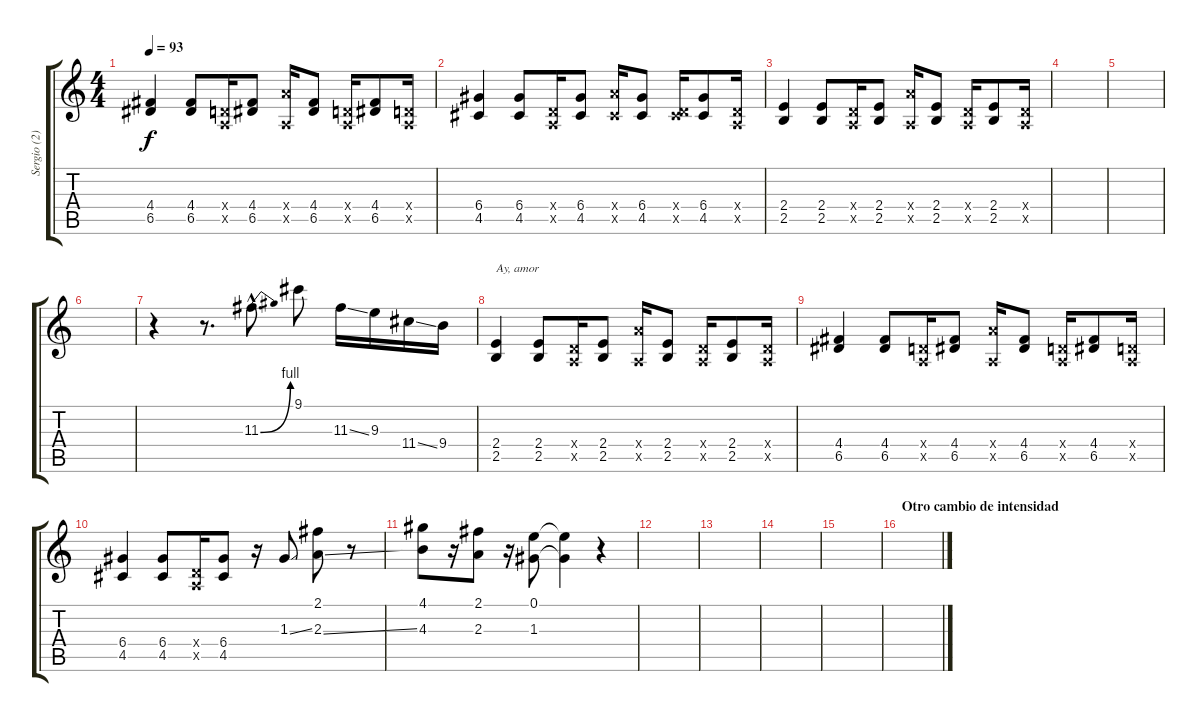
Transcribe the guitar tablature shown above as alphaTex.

\track ("Sergio (2)" "Sergio (2)") {instrument distortionguitar}
\staff {score tabs}
\tuning (E4 B3 G3 D3 A2 E2) {hide}
\ts (4 4)
\tempo 93
\clef g2
\ks c
(4.4 6.5).4{dy f} (4.4 6.5).8 (0.4{x} 0.5{x}).16 (4.4 6.5).8 (7.4{x} 0.5{x}).16 (4.4 6.5).8 (0.4{x} 0.5{x}).16 (4.4 6.5).8 (0.4{x} 0.5{x}).16 |
(6.4 4.5).4 (6.4 4.5).8 (0.4{x} 0.5{x}).16 (6.4 4.5).8 (7.4{x} 4.5{x}).16 (6.4 4.5).8 (0.4{x} 4.5{x}).16 (6.4 4.5).8 (0.4{x} 0.5{x}).16 |
(2.4 2.5).4 (2.4 2.5).8 (0.4{x} 0.5{x}).16 (2.4 2.5).8 (7.4{x} 0.5{x}).16 (2.4 2.5).8 (0.4{x} 0.5{x}).16 (2.4 2.5).8 (0.4{x} 0.5{x}).16 |
|
|
|
r.4 r.8{d} 11.3{be (bend 0 0 60 4) hac}.8{d volume 14 instrument electricguitarjazz} 9.1.8 11.3{ss}.16 9.3.16 11.4{ss}.16 9.4.16 |
(2.4 2.5).4{txt "Ay, amor" volume 11 instrument distortionguitar} (2.4 2.5).8 (0.4{x} 0.5{x}).16 (2.4 2.5).8 (7.4{x} 0.5{x}).16 (2.4 2.5).8 (0.4{x} 0.5{x}).16 (2.4 2.5).8 (0.4{x} 0.5{x}).16 |
(4.4 6.5).4 (4.4 6.5).8 (0.4{x} 0.5{x}).16 (4.4 6.5).8 (7.4{x} 0.5{x}).16 (4.4 6.5).8 (0.4{x} 0.5{x}).16 (4.4 6.5).8 (0.4{x} 0.5{x}).16 |
(6.4 4.5).4 (6.4 4.5).8 (0.4{x} 0.5{x}).16 (6.4 4.5).8 r.16 1.3{ss}.8{volume 15 instrument electricguitarjazz} (2.1 2.3{ss}).8 r.8 |
(4.1 4.3).8 r.16 (2.1 2.3).8 r.16 (0.1 1.3).8 (0.1{t} 1.3{t}).4 r.4 |
|
|
|
|
\section ("" "Otro cambio de intensidad")
